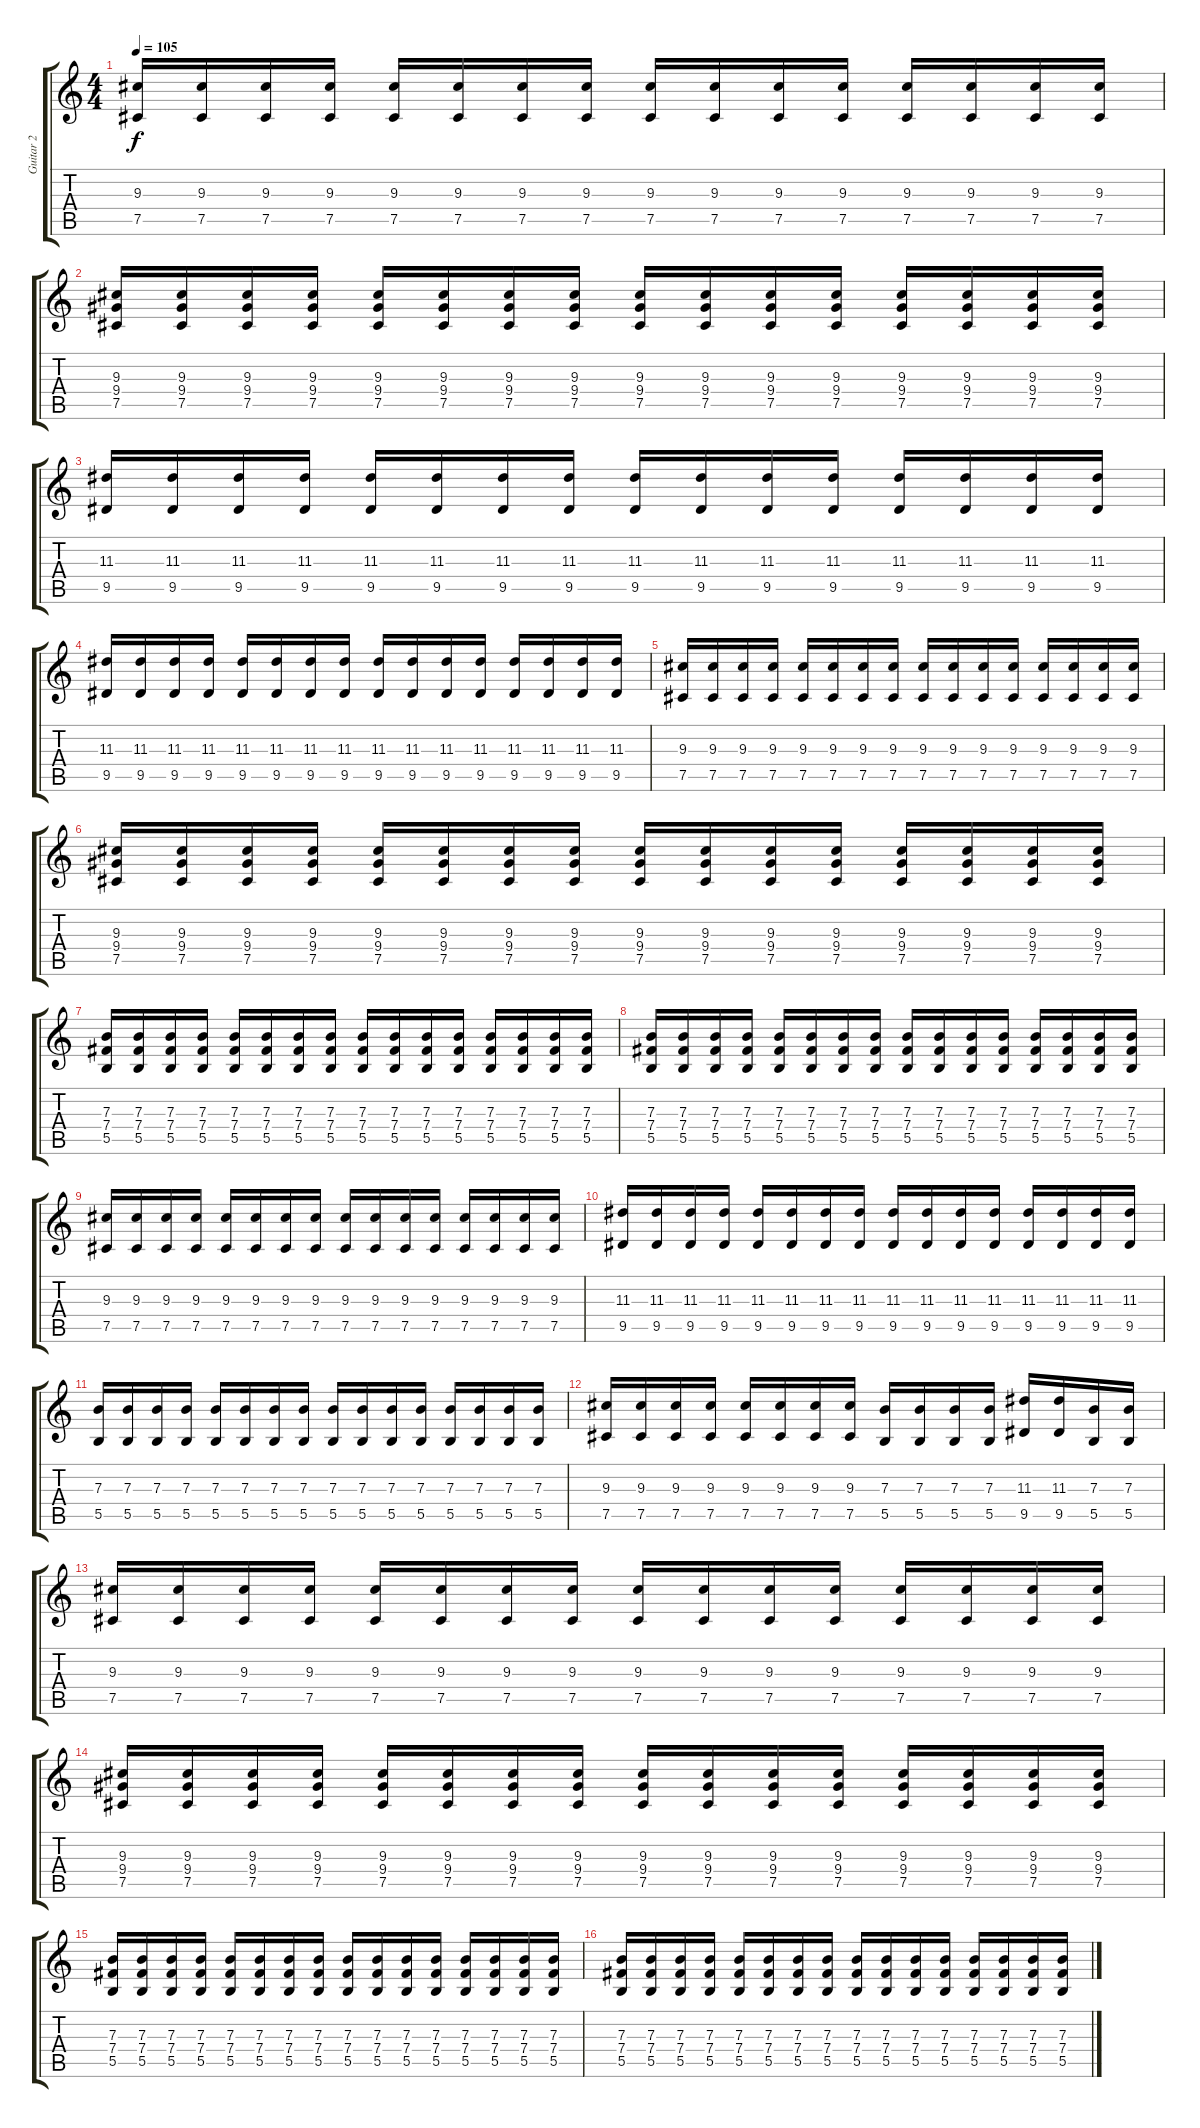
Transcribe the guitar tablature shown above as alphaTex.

\track ("Guitar 2" "Guitar 2") {instrument distortionguitar}
\staff {score tabs}
\tuning (Db4 Ab3 E3 B2 Gb2 B1) {hide}
\ts (4 4)
\tempo 105
\clef g2
\ks c
(9.3 7.5).16{dy f} (9.3 7.5).16 (9.3 7.5).16 (9.3 7.5).16 (9.3 7.5).16 (9.3 7.5).16 (9.3 7.5).16 (9.3 7.5).16 (9.3 7.5).16 (9.3 7.5).16 (9.3 7.5).16 (9.3 7.5).16 (9.3 7.5).16 (9.3 7.5).16 (9.3 7.5).16 (9.3 7.5).16 |
(9.3 9.4 7.5).16 (9.3 9.4 7.5).16 (9.3 9.4 7.5).16 (9.3 9.4 7.5).16 (9.3 9.4 7.5).16 (9.3 9.4 7.5).16 (9.3 9.4 7.5).16 (9.3 9.4 7.5).16 (9.3 9.4 7.5).16 (9.3 9.4 7.5).16 (9.3 9.4 7.5).16 (9.3 9.4 7.5).16 (9.3 9.4 7.5).16 (9.3 9.4 7.5).16 (9.3 9.4 7.5).16 (9.3 9.4 7.5).16 |
(11.3 9.5).16 (11.3 9.5).16 (11.3 9.5).16 (11.3 9.5).16 (11.3 9.5).16 (11.3 9.5).16 (11.3 9.5).16 (11.3 9.5).16 (11.3 9.5).16 (11.3 9.5).16 (11.3 9.5).16 (11.3 9.5).16 (11.3 9.5).16 (11.3 9.5).16 (11.3 9.5).16 (11.3 9.5).16 |
(11.3 9.5).16 (11.3 9.5).16 (11.3 9.5).16 (11.3 9.5).16 (11.3 9.5).16 (11.3 9.5).16 (11.3 9.5).16 (11.3 9.5).16 (11.3 9.5).16 (11.3 9.5).16 (11.3 9.5).16 (11.3 9.5).16 (11.3 9.5).16 (11.3 9.5).16 (11.3 9.5).16 (11.3 9.5).16 |
(9.3 7.5).16 (9.3 7.5).16 (9.3 7.5).16 (9.3 7.5).16 (9.3 7.5).16 (9.3 7.5).16 (9.3 7.5).16 (9.3 7.5).16 (9.3 7.5).16 (9.3 7.5).16 (9.3 7.5).16 (9.3 7.5).16 (9.3 7.5).16 (9.3 7.5).16 (9.3 7.5).16 (9.3 7.5).16 |
(9.3 9.4 7.5).16 (9.3 9.4 7.5).16 (9.3 9.4 7.5).16 (9.3 9.4 7.5).16 (9.3 9.4 7.5).16 (9.3 9.4 7.5).16 (9.3 9.4 7.5).16 (9.3 9.4 7.5).16 (9.3 9.4 7.5).16 (9.3 9.4 7.5).16 (9.3 9.4 7.5).16 (9.3 9.4 7.5).16 (9.3 9.4 7.5).16 (9.3 9.4 7.5).16 (9.3 9.4 7.5).16 (9.3 9.4 7.5).16 |
(7.3 7.4 5.5).16 (7.3 7.4 5.5).16 (7.3 7.4 5.5).16 (7.3 7.4 5.5).16 (7.3 7.4 5.5).16 (7.3 7.4 5.5).16 (7.3 7.4 5.5).16 (7.3 7.4 5.5).16 (7.3 7.4 5.5).16 (7.3 7.4 5.5).16 (7.3 7.4 5.5).16 (7.3 7.4 5.5).16 (7.3 7.4 5.5).16 (7.3 7.4 5.5).16 (7.3 7.4 5.5).16 (7.3 7.4 5.5).16 |
(7.3 7.4 5.5).16 (7.3 7.4 5.5).16 (7.3 7.4 5.5).16 (7.3 7.4 5.5).16 (7.3 7.4 5.5).16 (7.3 7.4 5.5).16 (7.3 7.4 5.5).16 (7.3 7.4 5.5).16 (7.3 7.4 5.5).16 (7.3 7.4 5.5).16 (7.3 7.4 5.5).16 (7.3 7.4 5.5).16 (7.3 7.4 5.5).16 (7.3 7.4 5.5).16 (7.3 7.4 5.5).16 (7.3 7.4 5.5).16 |
(9.3 7.5).16 (9.3 7.5).16 (9.3 7.5).16 (9.3 7.5).16 (9.3 7.5).16 (9.3 7.5).16 (9.3 7.5).16 (9.3 7.5).16 (9.3 7.5).16 (9.3 7.5).16 (9.3 7.5).16 (9.3 7.5).16 (9.3 7.5).16 (9.3 7.5).16 (9.3 7.5).16 (9.3 7.5).16 |
(11.3 9.5).16 (11.3 9.5).16 (11.3 9.5).16 (11.3 9.5).16 (11.3 9.5).16 (11.3 9.5).16 (11.3 9.5).16 (11.3 9.5).16 (11.3 9.5).16 (11.3 9.5).16 (11.3 9.5).16 (11.3 9.5).16 (11.3 9.5).16 (11.3 9.5).16 (11.3 9.5).16 (11.3 9.5).16 |
(7.3 5.5).16 (7.3 5.5).16 (7.3 5.5).16 (7.3 5.5).16 (7.3 5.5).16 (7.3 5.5).16 (7.3 5.5).16 (7.3 5.5).16 (7.3 5.5).16 (7.3 5.5).16 (7.3 5.5).16 (7.3 5.5).16 (7.3 5.5).16 (7.3 5.5).16 (7.3 5.5).16 (7.3 5.5).16 |
(9.3 7.5).16 (9.3 7.5).16 (9.3 7.5).16 (9.3 7.5).16 (9.3 7.5).16 (9.3 7.5).16 (9.3 7.5).16 (9.3 7.5).16 (7.3 5.5).16 (7.3 5.5).16 (7.3 5.5).16 (7.3 5.5).16 (11.3 9.5).16 (11.3 9.5).16 (7.3 5.5).16 (7.3 5.5).16 |
(9.3 7.5).16 (9.3 7.5).16 (9.3 7.5).16 (9.3 7.5).16 (9.3 7.5).16 (9.3 7.5).16 (9.3 7.5).16 (9.3 7.5).16 (9.3 7.5).16 (9.3 7.5).16 (9.3 7.5).16 (9.3 7.5).16 (9.3 7.5).16 (9.3 7.5).16 (9.3 7.5).16 (9.3 7.5).16 |
(9.3 9.4 7.5).16 (9.3 9.4 7.5).16 (9.3 9.4 7.5).16 (9.3 9.4 7.5).16 (9.3 9.4 7.5).16 (9.3 9.4 7.5).16 (9.3 9.4 7.5).16 (9.3 9.4 7.5).16 (9.3 9.4 7.5).16 (9.3 9.4 7.5).16 (9.3 9.4 7.5).16 (9.3 9.4 7.5).16 (9.3 9.4 7.5).16 (9.3 9.4 7.5).16 (9.3 9.4 7.5).16 (9.3 9.4 7.5).16 |
(7.3 7.4 5.5).16 (7.3 7.4 5.5).16 (7.3 7.4 5.5).16 (7.3 7.4 5.5).16 (7.3 7.4 5.5).16 (7.3 7.4 5.5).16 (7.3 7.4 5.5).16 (7.3 7.4 5.5).16 (7.3 7.4 5.5).16 (7.3 7.4 5.5).16 (7.3 7.4 5.5).16 (7.3 7.4 5.5).16 (7.3 7.4 5.5).16 (7.3 7.4 5.5).16 (7.3 7.4 5.5).16 (7.3 7.4 5.5).16 |
(7.3 7.4 5.5).16 (7.3 7.4 5.5).16 (7.3 7.4 5.5).16 (7.3 7.4 5.5).16 (7.3 7.4 5.5).16 (7.3 7.4 5.5).16 (7.3 7.4 5.5).16 (7.3 7.4 5.5).16 (7.3 7.4 5.5).16 (7.3 7.4 5.5).16 (7.3 7.4 5.5).16 (7.3 7.4 5.5).16 (7.3 7.4 5.5).16 (7.3 7.4 5.5).16 (7.3 7.4 5.5).16 (7.3 7.4 5.5).16
